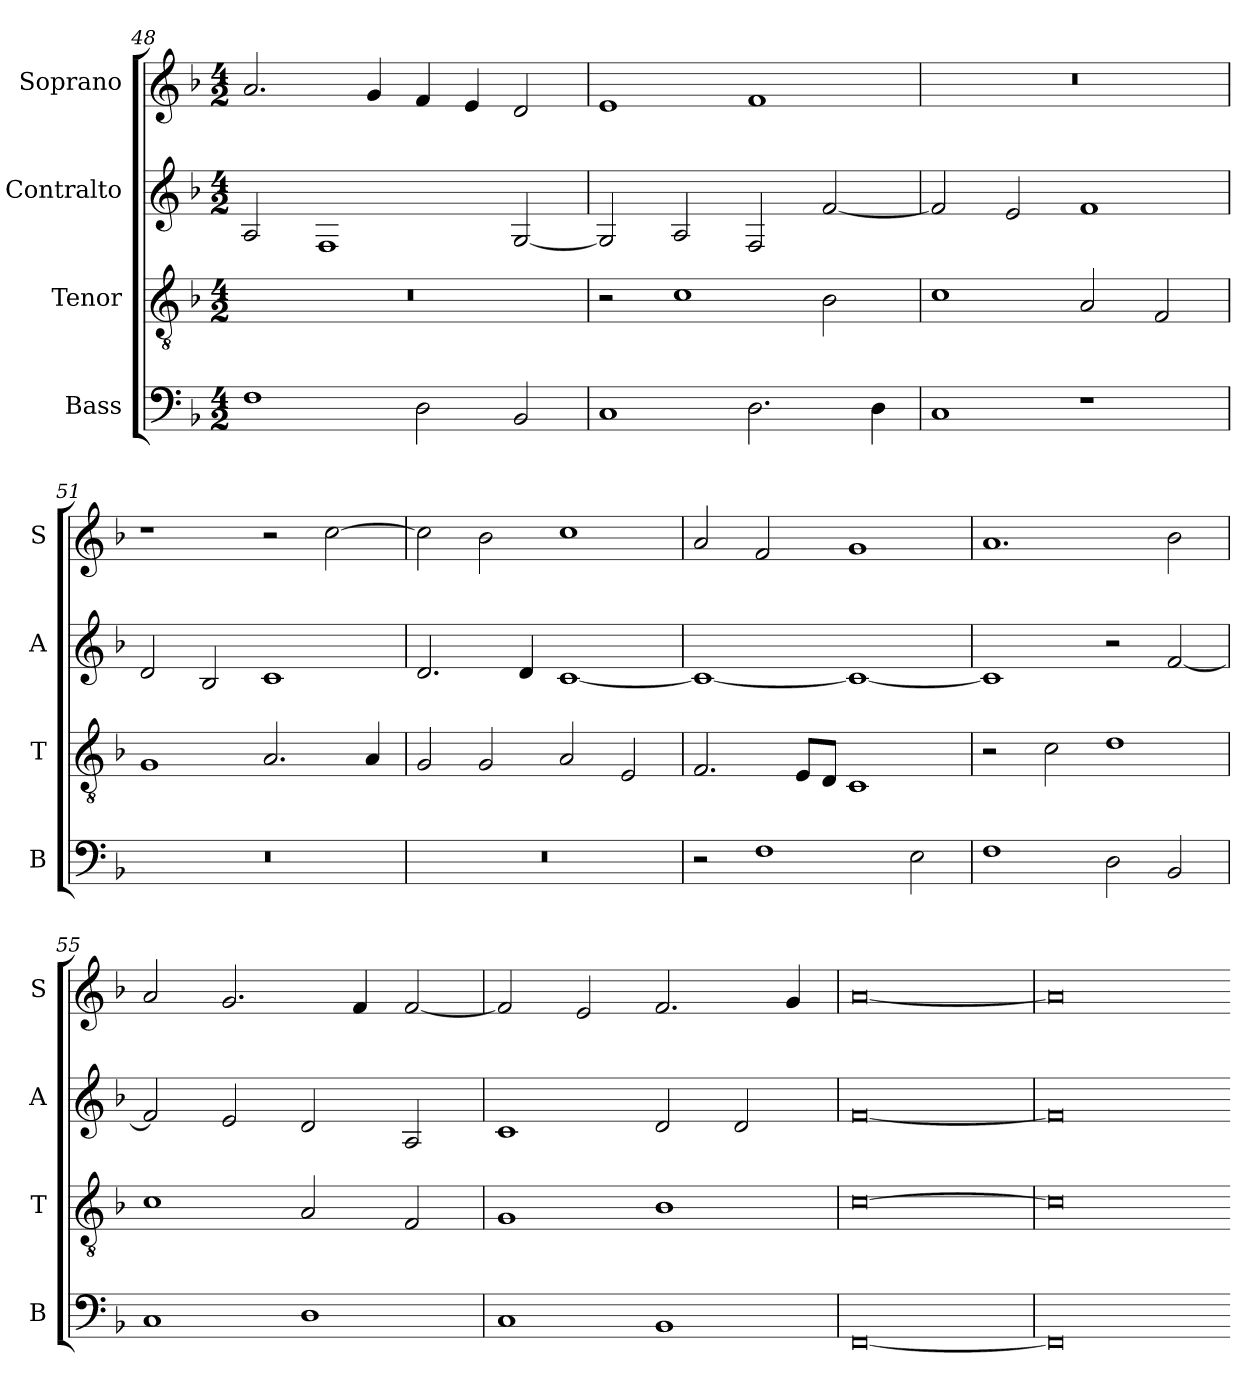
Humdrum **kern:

**kern	**kern	**kern	**kern
*part4	*part3	*part2	*part1
*staff4	*staff3	*staff2	*staff1
*I"Bass	*I"Tenor	*I"Contralto	*I"Soprano
*I'B	*I'T	*I'A	*I'S
*clefF4	*clefGv2	*clefG2	*clefG2
*k[b-]	*k[b-]	*k[b-]	*k[b-]
*F:ion	*F:ion	*F:ion	*F:ion
*M4/2	*M4/2	*M4/2	*M4/2
=48	=48	=48	=48
1F	0r	2A	2.a
.	.	1F	.
.	.	.	4g
2D	.	.	4f
.	.	.	4e
2BB-	.	[2G	2d
=49	=49	=49	=49
1C	2r	2G]	1e
.	1c	2A	.
2.D	.	2F	1f
.	2B-	[2f	.
4D	.	.	.
=50	=50	=50	=50
1C	1c	2f]	0r
.	.	2e	.
1r	2A	1f	.
.	2F	.	.
=51	=51	=51	=51
0r	1G	2d	1r
.	.	2B-	.
.	2.A	1c	2r
.	.	.	[2cc
.	4A	.	.
=52	=52	=52	=52
0r	2G	2.d	2cc]
.	2G	.	2b-
.	.	4d	.
.	2A	[1c	1cc
.	2E	.	.
=53	=53	=53	=53
2r	2.F	1c_	2a
1F	.	.	2f
.	8E/L	.	.
.	8D/J	.	.
.	1C	1c_	1g
2E	.	.	.
=54	=54	=54	=54
1F	2r	1c]	1.a
.	2c	.	.
2D	1d	2r	.
2BB-	.	[2f	2b-
=55	=55	=55	=55
1C	1c	2f]	2a
.	.	2e	2.g
1D	2A	2d	.
.	.	.	4f
.	2F	2A	[2f
=56	=56	=56	=56
1C	1G	1c	2f]
.	.	.	2e
1BB-	1B-	2d	2.f
.	.	2d	.
.	.	.	4g
=57	=57	=57	=57
[0FF	[0c	[0f	[0a
=58	=58	=58	=58
0FF]	0c]	0f]	0a]
=-	=-	=-	=-
*-	*-	*-	*-
